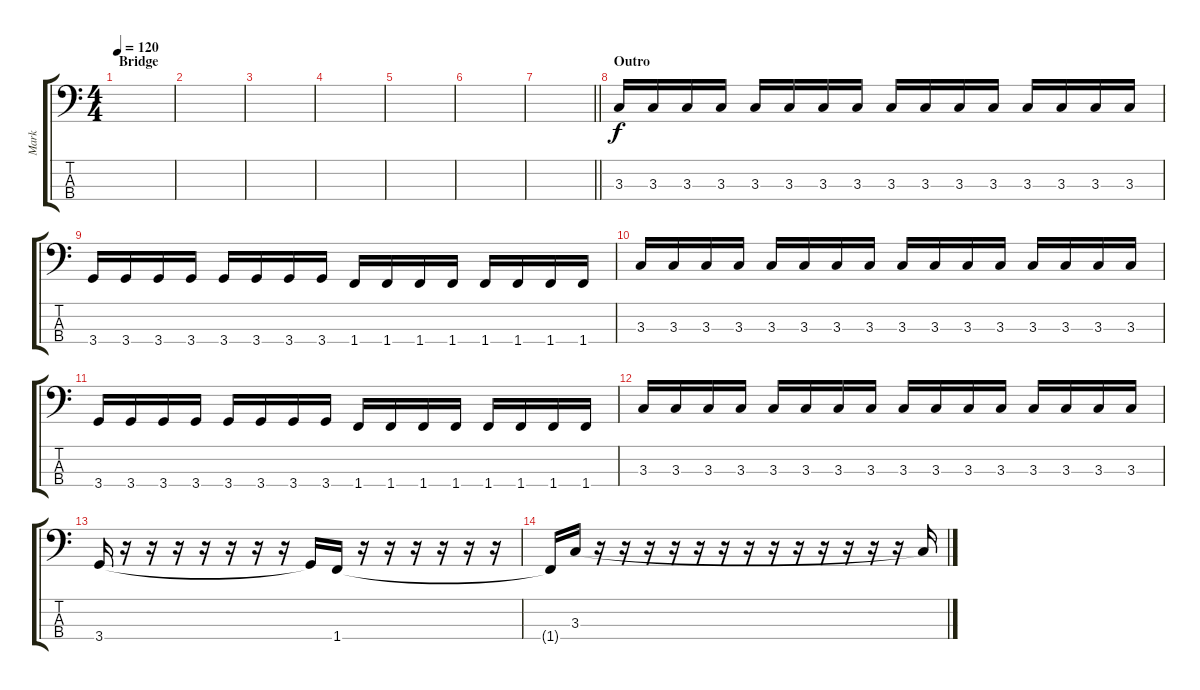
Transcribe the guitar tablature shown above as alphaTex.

\track ("Mark" "Mark") {instrument electricbasspick}
\staff {score tabs}
\tuning (G2 D2 A1 E1) {hide}
\ts (4 4)
\section ("" "Bridge")
\tempo 120
\clef f4
\ks c
|
|
|
|
|
|
\barLineRight lightlight
|
\section ("" "Outro")
3.3.16 3.3.16 3.3.16 3.3.16 3.3.16 3.3.16 3.3.16 3.3.16 3.3.16 3.3.16 3.3.16 3.3.16 3.3.16 3.3.16 3.3.16 3.3.16 |
3.4.16 3.4.16 3.4.16 3.4.16 3.4.16 3.4.16 3.4.16 3.4.16 1.4.16 1.4.16 1.4.16 1.4.16 1.4.16 1.4.16 1.4.16 1.4.16 |
3.3.16 3.3.16 3.3.16 3.3.16 3.3.16 3.3.16 3.3.16 3.3.16 3.3.16 3.3.16 3.3.16 3.3.16 3.3.16 3.3.16 3.3.16 3.3.16 |
3.4.16 3.4.16 3.4.16 3.4.16 3.4.16 3.4.16 3.4.16 3.4.16 1.4.16 1.4.16 1.4.16 1.4.16 1.4.16 1.4.16 1.4.16 1.4.16 |
3.3.16 3.3.16 3.3.16 3.3.16 3.3.16 3.3.16 3.3.16 3.3.16 3.3.16 3.3.16 3.3.16 3.3.16 3.3.16 3.3.16 3.3.16 3.3.16 |
3.4.16 r.16 r.16 r.16 r.16 r.16 r.16 r.16 3.4{t}.16 1.4.16 r.16 r.16 r.16 r.16 r.16 r.16 |
1.4{t}.16 3.3.16 r.16 r.16 r.16 r.16 r.16 r.16 r.16 r.16 r.16 r.16 r.16 r.16 r.16 3.3{t}.16
